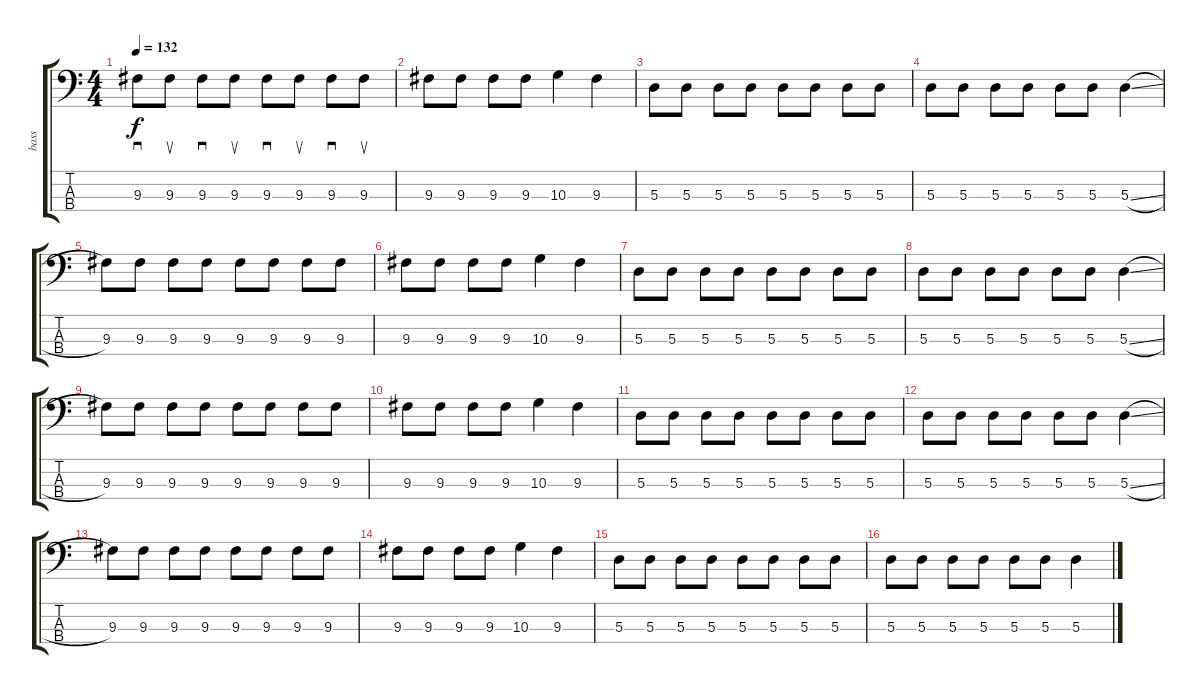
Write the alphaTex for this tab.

\track ("bass" "bass") {instrument electricbassfinger}
\staff {score tabs}
\tuning (G2 D2 A1 E1) {hide}
\ts (4 4)
\tempo 132
\tempo 128
\tempo 132
\clef f4
\ks c
9.3.8{sd dy f instrument electricbassfinger} 9.3.8{su} 9.3.8{sd} 9.3.8{su} 9.3.8{sd} 9.3.8{su} 9.3.8{sd} 9.3.8{su} |
9.3.8 9.3.8 9.3.8 9.3.8 10.3.4 9.3.4 |
5.3.8 5.3.8 5.3.8 5.3.8 5.3.8 5.3.8 5.3.8 5.3.8 |
5.3.8 5.3.8 5.3.8 5.3.8 5.3.8 5.3.8 5.3{sl}.4 |
9.3.8 9.3.8 9.3.8 9.3.8 9.3.8 9.3.8 9.3.8 9.3.8 |
9.3.8 9.3.8 9.3.8 9.3.8 10.3.4 9.3.4 |
5.3.8 5.3.8 5.3.8 5.3.8 5.3.8 5.3.8 5.3.8 5.3.8 |
5.3.8 5.3.8 5.3.8 5.3.8 5.3.8 5.3.8 5.3{sl}.4 |
9.3.8 9.3.8 9.3.8 9.3.8 9.3.8 9.3.8 9.3.8 9.3.8 |
9.3.8 9.3.8 9.3.8 9.3.8 10.3.4 9.3.4 |
5.3.8 5.3.8 5.3.8 5.3.8 5.3.8 5.3.8 5.3.8 5.3.8 |
5.3.8 5.3.8 5.3.8 5.3.8 5.3.8 5.3.8 5.3{sl}.4 |
9.3.8 9.3.8 9.3.8 9.3.8 9.3.8 9.3.8 9.3.8 9.3.8 |
9.3.8 9.3.8 9.3.8 9.3.8 10.3.4 9.3.4 |
5.3.8 5.3.8 5.3.8 5.3.8 5.3.8 5.3.8 5.3.8 5.3.8 |
5.3.8 5.3.8 5.3.8 5.3.8 5.3.8 5.3.8 5.3{sl}.4
